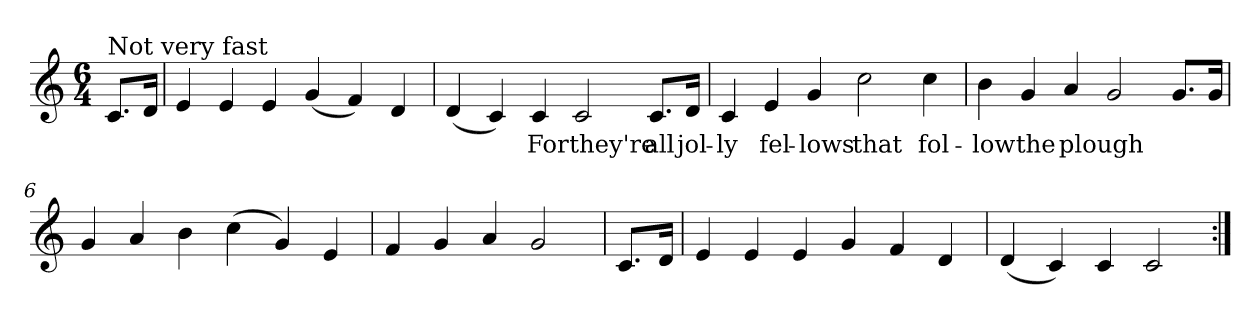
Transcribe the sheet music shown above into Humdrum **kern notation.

**kern	**text
*part1	*part1
*staff1	*staff1
*clefG2	*
*k[]	*
*M6/4	*
=1	=1
!LO:TX:a:t=Not very fast	!
8.c/L	.
16d/Jk	.
=2	=2
4e/	.
4e/	.
4e/	.
(<4g/	.
4f/)	.
4d/	.
=3	=3
(<4d/	.
4c/)	.
!	!LO:LY:b
4c/	For
!	!LO:LY:b
2c/	they're
!	!LO:LY:b
8.c/L	all
!	!LO:LY:b
16d/Jk	jol-
=4	=4
!	!LO:LY:b
4c/	-ly
!	!LO:LY:b
4e/	fel-
!	!LO:LY:b
4g/	-lows
!	!LO:LY:b
2cc\	that
!	!LO:LY:b
4cc\	fol-
=5	=5
!	!LO:LY:b
4b\	-low
!	!LO:LY:b
4g/	the
!	!LO:LY:b
4a/	plough
2g/	.
8.g/L	.
16g/Jk	.
!!LO:LB:g=z
=6	=6
4g/	.
4a/	.
4b\	.
(>4cc\	.
4g/)	.
4e/	.
=7	=7
4f/	.
4g/	.
4a/	.
2g/	.
=8	=8
8.c/L	.
16d/Jk	.
=9	=9
4e/	.
4e/	.
4e/	.
4g/	.
4f/	.
4d/	.
=10	=10
(<4d/	.
4c/)	.
4c/	.
2c/	.
=:|!	=:|!
*-	*-
